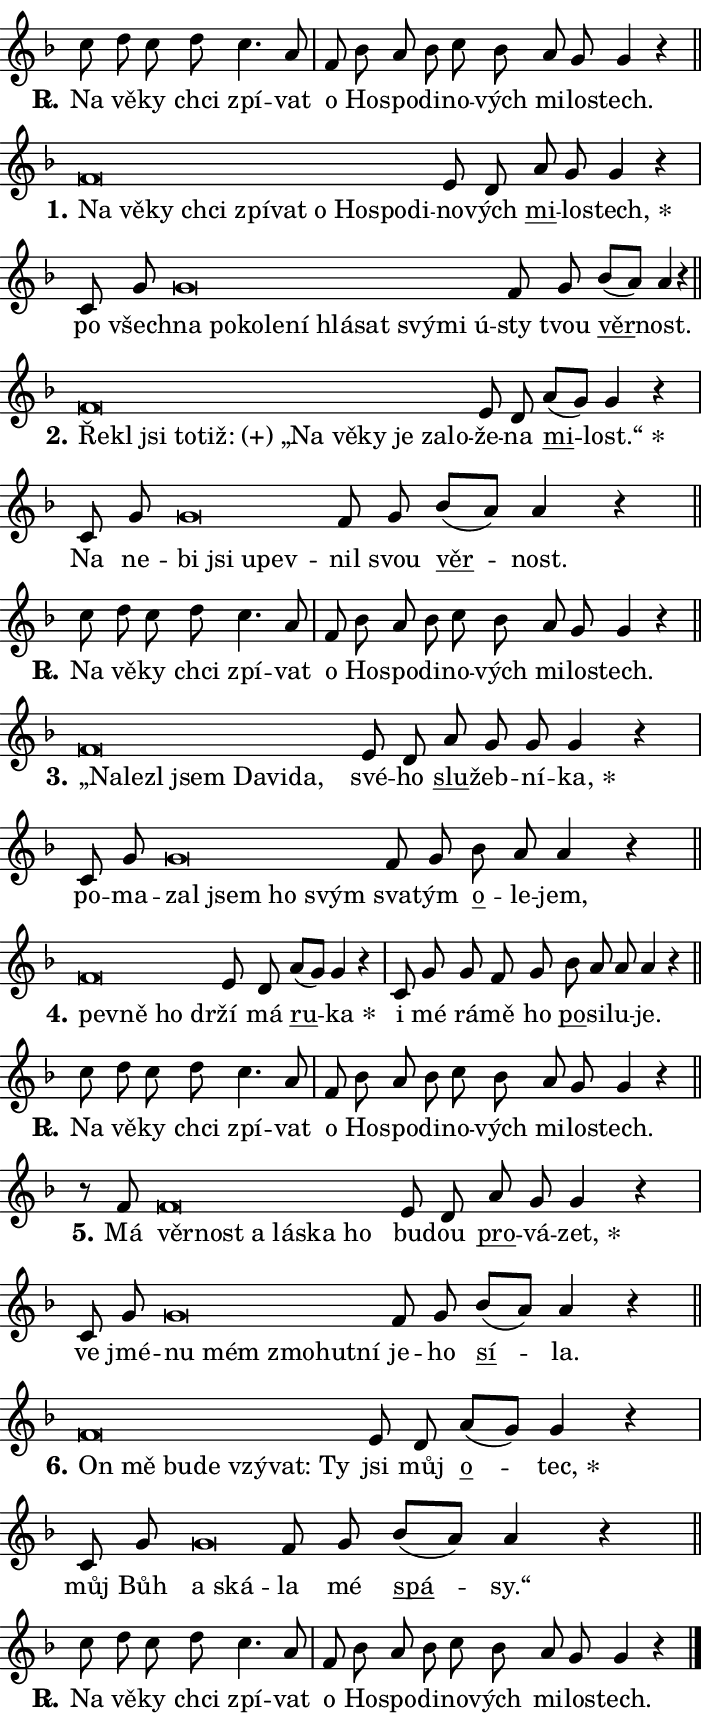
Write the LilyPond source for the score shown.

\version "2.24.0"
\header { tagline = "" }
\paper {
  indent = 0\cm
  top-margin = 0\cm
  right-margin = 0.13\cm % to fit lyric hyphens
  bottom-margin = 0\cm
  left-margin = 0\cm
  paper-width = 12\cm
  page-breaking = #ly:one-page-breaking
  system-system-spacing.basic-distance = #11
  score-system-spacing.basic-distance = #11
  ragged-last = ##f
}


%% Author: Thomas Morley
%% https://lists.gnu.org/archive/html/lilypond-user/2020-05/msg00002.html
#(define (line-position grob)
"Returns position of @var[grob} in current system:
   @code{'start}, if at first time-step
   @code{'end}, if at last time-step
   @code{'middle} otherwise
"
  (let* ((col (ly:item-get-column grob))
         (ln (ly:grob-object col 'left-neighbor))
         (rn (ly:grob-object col 'right-neighbor))
         (col-to-check-left (if (ly:grob? ln) ln col))
         (col-to-check-right (if (ly:grob? rn) rn col))
         (break-dir-left
           (and
             (ly:grob-property col-to-check-left 'non-musical #f)
             (ly:item-break-dir col-to-check-left)))
         (break-dir-right
           (and
             (ly:grob-property col-to-check-right 'non-musical #f)
             (ly:item-break-dir col-to-check-right))))
        (cond ((eqv? 1 break-dir-left) 'start)
              ((eqv? -1 break-dir-right) 'end)
              (else 'middle))))

#(define (tranparent-at-line-position vctor)
  (lambda (grob)
  "Relying on @code{line-position} select the relevant enry from @var{vctor}.
Used to determine transparency,"
    (case (line-position grob)
      ((end) (not (vector-ref vctor 0)))
      ((middle) (not (vector-ref vctor 1)))
      ((start) (not (vector-ref vctor 2))))))

noteHeadBreakVisibility =
#(define-music-function (break-visibility)(vector?)
"Makes @code{NoteHead}s transparent relying on @var{break-visibility}"
#{
  \override NoteHead.transparent =
    #(tranparent-at-line-position break-visibility)
#})

#(define delete-ledgers-for-transparent-note-heads
  (lambda (grob)
    "Reads whether a @code{NoteHead} is transparent.
If so this @code{NoteHead} is removed from @code{'note-heads} from
@var{grob}, which is supposed to be @code{LedgerLineSpanner}.
As a result ledgers are not printed for this @code{NoteHead}"
    (let* ((nhds-array (ly:grob-object grob 'note-heads))
           (nhds-list
             (if (ly:grob-array? nhds-array)
                 (ly:grob-array->list nhds-array)
                 '()))
           ;; Relies on the transparent-property being done before
           ;; Staff.LedgerLineSpanner.after-line-breaking is executed.
           ;; This is fragile ...
           (to-keep
             (remove
               (lambda (nhd)
                 (ly:grob-property nhd 'transparent #f))
               nhds-list)))
      ;; TODO find a better method to iterate over grob-arrays, similiar
      ;; to filter/remove etc for lists
      ;; For now rebuilt from scratch
      (set! (ly:grob-object grob 'note-heads)  '())
      (for-each
        (lambda (nhd)
          (ly:pointer-group-interface::add-grob grob 'note-heads nhd))
        to-keep))))

squashNotes = {
  \override NoteHead.X-extent = #'(-0.2 . 0.2)
  \override NoteHead.Y-extent = #'(-0.75 . 0)
  \override NoteHead.stencil =
    #(lambda (grob)
       (let ((pos (ly:grob-property grob 'staff-position)))
         (begin
           (if (< pos -7) (display "ERROR: Lower brevis then expected\n") (display ""))
           (if (<= pos -6) ly:text-interface::print ly:note-head::print))))
}
unSquashNotes = {
  \revert NoteHead.X-extent
  \revert NoteHead.Y-extent
  \revert NoteHead.stencil
}

hideNotes = \noteHeadBreakVisibility #begin-of-line-visible
unHideNotes = \noteHeadBreakVisibility #all-visible

% work-around for resetting accidentals
% https://lilypond.org/doc/v2.23/Documentation/notation/displaying-rhythms#unmetered-music
cadenzaMeasure = {
  \cadenzaOff
  \partial 1024 s1024
  \cadenzaOn
}

#(define-markup-command (accent layout props text) (markup?)
  "Underline accented syllable"
  (interpret-markup layout props
    #{\markup \override #'(offset . 4.3) \underline { #text }#}))

responsum = \markup \concat {
  "R" \hspace #-1.05 \path #0.1 #'((moveto 0 0.07) (lineto 0.9 0.8)) \hspace #0.05 "."
}

spaceSize = #0.6828661417322834 % exact space size for TeX Gyre Schola

\layout {
  \context {
    \Staff
    \remove "Time_signature_engraver"
    \override LedgerLineSpanner.after-line-breaking = #delete-ledgers-for-transparent-note-heads
  }
  \context {
    \Lyrics {
      \override LyricSpace.minimum-distance = \spaceSize
      \override LyricText.font-name = #"TeX Gyre Schola"
      \override LyricText.font-size = 1
      \override StanzaNumber.font-name = #"TeX Gyre Schola Bold"
      \override StanzaNumber.font-size = 1
    }
  }
  \context {
    \Score 
    \override NoteHead.text =
      #(lambda (grob) 
        (let ((pos (ly:grob-property grob 'staff-position)))
          #{\markup {
            \combine
              \halign #-0.55 \raise #(if (= pos -6) 0 0.5) \override #'(thickness . 2) \draw-line #'(3.2 . 0)
              \musicglyph "noteheads.sM1"
          }#}))
  }
}

% magnetic-lyrics.ily
%
%   written by
%     Jean Abou Samra <jean@abou-samra.fr>
%     Werner Lemberg <wl@gnu.org>
%
%   adapted by
%     Jiri Hon <jiri.hon@gmail.com>
%
% Version 2022-Apr-15

% https://www.mail-archive.com/lilypond-user@gnu.org/msg149350.html

#(define (Left_hyphen_pointer_engraver context)
   "Collect syllable-hyphen-syllable occurrences in lyrics and store
them in properties.  This engraver only looks to the left.  For
example, if the lyrics input is @code{foo -- bar}, it does the
following.

@itemize @bullet
@item
Set the @code{text} property of the @code{LyricHyphen} grob between
@q{foo} and @q{bar} to @code{foo}.

@item
Set the @code{left-hyphen} property of the @code{LyricText} grob with
text @q{foo} to the @code{LyricHyphen} grob between @q{foo} and
@q{bar}.
@end itemize

Use this auxiliary engraver in combination with the
@code{lyric-@/text::@/apply-@/magnetic-@/offset!} hook."
   (let ((hyphen #f)
         (text #f))
     (make-engraver
      (acknowledgers
       ((lyric-syllable-interface engraver grob source-engraver)
        (set! text grob)))
      (end-acknowledgers
       ((lyric-hyphen-interface engraver grob source-engraver)
        ;(when (not (grob::has-interface grob 'lyric-space-interface))
          (set! hyphen grob)));)
      ((stop-translation-timestep engraver)
       (when (and text hyphen)
         (ly:grob-set-object! text 'left-hyphen hyphen))
       (set! text #f)
       (set! hyphen #f)))))

#(define (lyric-text::apply-magnetic-offset! grob)
   "If the space between two syllables is less than the value in
property @code{LyricText@/.details@/.squash-threshold}, move the right
syllable to the left so that it gets concatenated with the left
syllable.

Use this function as a hook for
@code{LyricText@/.after-@/line-@/breaking} if the
@code{Left_@/hyphen_@/pointer_@/engraver} is active."
   (let ((hyphen (ly:grob-object grob 'left-hyphen #f)))
     (when hyphen
       (let ((left-text (ly:spanner-bound hyphen LEFT)))
         (when (grob::has-interface left-text 'lyric-syllable-interface)
           (let* ((common (ly:grob-common-refpoint grob left-text X))
                  (this-x-ext (ly:grob-extent grob common X))
                  (left-x-ext
                   (begin
                     ;; Trigger magnetism for left-text.
                     (ly:grob-property left-text 'after-line-breaking)
                     (ly:grob-extent left-text common X)))
                  ;; `delta` is the gap width between two syllables.
                  (delta (- (interval-start this-x-ext)
                            (interval-end left-x-ext)))
                  (details (ly:grob-property grob 'details))
                  (threshold (assoc-get 'squash-threshold details 0.2)))
             (when (< delta threshold)
               (let* (;; We have to manipulate the input text so that
                      ;; ligatures crossing syllable boundaries are not
                      ;; disabled.  For languages based on the Latin
                      ;; script this is essentially a beautification.
                      ;; However, for non-Western scripts it can be a
                      ;; necessity.
                      (lt (ly:grob-property left-text 'text))
                      (rt (ly:grob-property grob 'text))
                      (is-space (grob::has-interface hyphen 'lyric-space-interface))
                      (space (if is-space " " ""))
                      (extra-delta (if is-space spaceSize 0))
                      ;; Append new syllable.
                      (ltrt-space (if (and (string? lt) (string? rt))
                                (string-append lt space rt)
                                (make-concat-markup (list lt space rt))))
                      ;; Right-align `ltrt` to the right side.
                      (ltrt-space-markup (grob-interpret-markup
                               grob
                               (make-translate-markup
                                (cons (interval-length this-x-ext) 0)
                                (make-right-align-markup ltrt-space)))))
                 (begin
                   ;; Don't print `left-text`.
                   (ly:grob-set-property! left-text 'stencil #f)
                   ;; Set text and stencil (which holds all collected
                   ;; syllables so far) and shift it to the left.
                   (ly:grob-set-property! grob 'text ltrt-space)
                   (ly:grob-set-property! grob 'stencil ltrt-space-markup)
                   (ly:grob-translate-axis! grob (- (- delta extra-delta)) X))))))))))


#(define (lyric-hyphen::displace-bounds-first grob)
   ;; Make very sure this callback isn't triggered too early.
   (let ((left (ly:spanner-bound grob LEFT))
         (right (ly:spanner-bound grob RIGHT)))
     (ly:grob-property left 'after-line-breaking)
     (ly:grob-property right 'after-line-breaking)
     (ly:lyric-hyphen::print grob)))

squashThreshold = #0.4

\layout {
  \context {
    \Lyrics
    \consists #Left_hyphen_pointer_engraver
    \override LyricText.after-line-breaking =
      #lyric-text::apply-magnetic-offset!
    \override LyricHyphen.stencil = #lyric-hyphen::displace-bounds-first
    \override LyricText.details.squash-threshold = \squashThreshold
    \override LyricHyphen.minimum-distance = 0
    \override LyricHyphen.minimum-length = \squashThreshold
  }
}

squashText = \override LyricText.details.squash-threshold = 9999
unSquashText = \override LyricText.details.squash-threshold = \squashThreshold

leftText = \override LyricText.self-alignment-X = #LEFT
unLeftText = \revert LyricText.self-alignment-X

starOffset = #(lambda (grob) 
                (let ((x_offset (ly:self-alignment-interface::aligned-on-x-parent grob)))
                  (if (= x_offset 0) 0 (+ x_offset 1.2))))

star = #(define-music-function (syllable)(string?)
"Append star separator at the end of a syllable"
#{
  \once \override LyricText.X-offset = #starOffset
  \lyricmode { \markup {
    #syllable
    \override #'((font-name . "TeX Gyre Schola Bold")) \hspace #0.2 \lower #0.65 \larger "*"
  } }
#})

starAccent = #(define-music-function (syllable)(string?)
"Append star separator at the end of a syllable and make accent"
#{
  \once \override LyricText.X-offset = #starOffset
  \lyricmode { \markup {
    \accent #syllable
    \override #'((font-name . "TeX Gyre Schola Bold")) \hspace #0.2 \lower #0.65 \larger "*"
  } }
#})

breath = #(define-music-function (syllable)(string?)
"Append breathing indicator at the end of a syllable"
#{
  \lyricmode { \markup { #syllable "+" } }
#})

optionalBreath = #(define-music-function (syllable)(string?)
"Append optional breathing indicator at the end of a syllable"
#{
  \lyricmode { \markup { #syllable "(+)" } }
#})


\score {
    <<
        \new Voice = "melody" { \cadenzaOn \key f \major \relative { c''8 d c d c4. a8 \cadenzaMeasure \bar "|" f bes a bes \bar "" c bes \bar "" a g g4 r \cadenzaMeasure \bar "||" \break } }
        \new Lyrics \lyricsto "melody" { \lyricmode { \set stanza = \responsum
Na vě -- ky chci zpí -- vat o Ho -- spo -- di -- no -- vých mi -- lo -- stech. } }
    >>
    \layout {}
}

\score {
    <<
        \new Voice = "melody" { \cadenzaOn \key f \major \relative { \squashNotes f'\breve*1/16 \hideNotes \breve*1/16 \bar "" \breve*1/16 \bar "" \breve*1/16 \bar "" \breve*1/16 \bar "" \breve*1/16 \bar "" \breve*1/16 \bar "" \breve*1/16 \bar "" \breve*1/16 \breve*1/16 \bar "" \unHideNotes \unSquashNotes e8 d \bar "" a' g g4 r \cadenzaMeasure \bar "|" c,8 g' \bar "" \squashNotes g\breve*1/16 \hideNotes \breve*1/16 \bar "" \breve*1/16 \bar "" \breve*1/16 \bar "" \breve*1/16 \bar "" \breve*1/16 \bar "" \breve*1/16 \bar "" \breve*1/16 \bar "" \breve*1/16 \breve*1/16 \bar "" \unHideNotes \unSquashNotes f8 g \bar "" bes[( a)] a4 r \cadenzaMeasure \bar "||" \break } }
        \new Lyrics \lyricsto "melody" { \lyricmode { \set stanza = "1."
\leftText Na \squashText vě -- ky chci zpí -- vat o Ho -- spo -- di -- \unLeftText \unSquashText no -- vých \markup \accent mi -- lo -- \star stech, po všech -- \leftText na \squashText po -- ko -- le -- ní hlá -- sat svý -- mi ú -- \unLeftText \unSquashText sty tvou \markup \accent věr -- nost. } }
    >>
    \layout {}
}

\score {
    <<
        \new Voice = "melody" { \cadenzaOn \key f \major \relative { \squashNotes f'\breve*1/16 \hideNotes \breve*1/16 \bar "" \breve*1/16 \bar "" \breve*1/16 \bar "" \breve*1/16 \bar "" \breve*1/16 \bar "" \breve*1/16 \bar "" \breve*1/16 \bar "" \breve*1/16 \bar "" \breve*1/16 \breve*1/16 \bar "" \unHideNotes \unSquashNotes e8 d \bar "" a'[( g)] g4 r \cadenzaMeasure \bar "|" c,8 g' \bar "" \squashNotes g\breve*1/16 \hideNotes \breve*1/16 \bar "" \breve*1/16 \breve*1/16 \bar "" \unHideNotes \unSquashNotes f8 g \bar "" bes[( a)] a4 r \cadenzaMeasure \bar "||" \break } }
        \new Lyrics \lyricsto "melody" { \lyricmode { \set stanza = "2."
\leftText Ře -- \squashText kl jsi to -- \optionalBreath tiž: „Na vě -- ky je za -- lo -- \unLeftText \unSquashText že -- na \markup \accent mi -- \star lost.“ Na ne -- \leftText bi \squashText jsi u -- pev -- \unLeftText \unSquashText nil svou \markup \accent věr -- nost. } }
    >>
    \layout {}
}

\score {
    <<
        \new Voice = "melody" { \cadenzaOn \key f \major \relative { c''8 d c d c4. a8 \cadenzaMeasure \bar "|" f bes a bes \bar "" c bes \bar "" a g g4 r \cadenzaMeasure \bar "||" \break } }
        \new Lyrics \lyricsto "melody" { \lyricmode { \set stanza = \responsum
Na vě -- ky chci zpí -- vat o Ho -- spo -- di -- no -- vých mi -- lo -- stech. } }
    >>
    \layout {}
}

\score {
    <<
        \new Voice = "melody" { \cadenzaOn \key f \major \relative { \squashNotes f'\breve*1/16 \hideNotes \breve*1/16 \bar "" \breve*1/16 \bar "" \breve*1/16 \bar "" \breve*1/16 \bar "" \breve*1/16 \breve*1/16 \bar "" \unHideNotes \unSquashNotes e8 d \bar "" a' g g g4 r \cadenzaMeasure \bar "|" c,8 g' \bar "" \squashNotes g\breve*1/16 \hideNotes \breve*1/16 \bar "" \breve*1/16 \breve*1/16 \bar "" \unHideNotes \unSquashNotes f8 g \bar "" bes a a4 r \cadenzaMeasure \bar "||" \break } }
        \new Lyrics \lyricsto "melody" { \lyricmode { \set stanza = "3."
\leftText „Na -- \squashText le -- zl jsem Da -- vi -- da, \unLeftText \unSquashText své -- ho \markup \accent slu -- žeb -- ní -- \star ka, po -- ma -- \leftText zal \squashText jsem ho svým \unLeftText \unSquashText sva -- tým \markup \accent o -- le -- jem, } }
    >>
    \layout {}
}

\score {
    <<
        \new Voice = "melody" { \cadenzaOn \key f \major \relative { \squashNotes f'\breve*1/16 \hideNotes \breve*1/16 \bar "" \breve*1/16 \breve*1/16 \bar "" \unHideNotes \unSquashNotes e8 d \bar "" a'[( g)] g4 r \cadenzaMeasure \bar "|" c,8 g' \bar "" g f8 g \bar "" bes a a a4 r \cadenzaMeasure \bar "||" \break } }
        \new Lyrics \lyricsto "melody" { \lyricmode { \set stanza = "4."
\leftText pev -- \squashText ně ho dr -- \unLeftText \unSquashText ží má \markup \accent ru -- \star ka i mé rá -- mě ho \markup \accent po -- si -- lu -- je. } }
    >>
    \layout {}
}

\score {
    <<
        \new Voice = "melody" { \cadenzaOn \key f \major \relative { c''8 d c d c4. a8 \cadenzaMeasure \bar "|" f bes a bes \bar "" c bes \bar "" a g g4 r \cadenzaMeasure \bar "||" \break } }
        \new Lyrics \lyricsto "melody" { \lyricmode { \set stanza = \responsum
Na vě -- ky chci zpí -- vat o Ho -- spo -- di -- no -- vých mi -- lo -- stech. } }
    >>
    \layout {}
}

\score {
    <<
        \new Voice = "melody" { \cadenzaOn \key f \major \relative { r8 f'8 \squashNotes f\breve*1/16 \hideNotes \breve*1/16 \bar "" \breve*1/16 \bar "" \breve*1/16 \bar "" \breve*1/16 \breve*1/16 \bar "" \unHideNotes \unSquashNotes e8 d \bar "" a' g g4 r \cadenzaMeasure \bar "|" c,8 g' \bar "" \squashNotes g\breve*1/16 \hideNotes \breve*1/16 \bar "" \breve*1/16 \bar "" \breve*1/16 \breve*1/16 \bar "" \unHideNotes \unSquashNotes f8 g \bar "" bes[( a)] a4 r \cadenzaMeasure \bar "||" \break } }
        \new Lyrics \lyricsto "melody" { \lyricmode { \set stanza = "5."
Má \leftText věr -- \squashText nost a lá -- ska ho \unLeftText \unSquashText bu -- dou \markup \accent pro -- vá -- \star zet, ve jmé -- \leftText nu \squashText mém zmo -- hut -- ní \unLeftText \unSquashText je -- ho \markup \accent sí -- la. } }
    >>
    \layout {}
}

\score {
    <<
        \new Voice = "melody" { \cadenzaOn \key f \major \relative { \squashNotes f'\breve*1/16 \hideNotes \breve*1/16 \bar "" \breve*1/16 \bar "" \breve*1/16 \bar "" \breve*1/16 \bar "" \breve*1/16 \breve*1/16 \bar "" \unHideNotes \unSquashNotes e8 d \bar "" a'[( g)] g4 r \cadenzaMeasure \bar "|" c,8 g' \bar "" \squashNotes g\breve*1/16 \hideNotes \breve*1/16 \bar "" \unHideNotes \unSquashNotes f8 g \bar "" bes[( a)] a4 r \cadenzaMeasure \bar "||" \break } }
        \new Lyrics \lyricsto "melody" { \lyricmode { \set stanza = "6."
\leftText On \squashText mě bu -- de vzý -- vat: Ty \unLeftText \unSquashText jsi můj \markup \accent o -- \star tec, můj Bůh \leftText a \squashText ská -- \unLeftText \unSquashText la mé \markup \accent spá -- sy.“ } }
    >>
    \layout {}
}

\score {
    <<
        \new Voice = "melody" { \cadenzaOn \key f \major \relative { c''8 d c d c4. a8 \cadenzaMeasure \bar "|" f bes a bes \bar "" c bes \bar "" a g g4 r \cadenzaMeasure \bar "||" \break } \bar "|." }
        \new Lyrics \lyricsto "melody" { \lyricmode { \set stanza = \responsum
Na vě -- ky chci zpí -- vat o Ho -- spo -- di -- no -- vých mi -- lo -- stech. } }
    >>
    \layout {}
}
